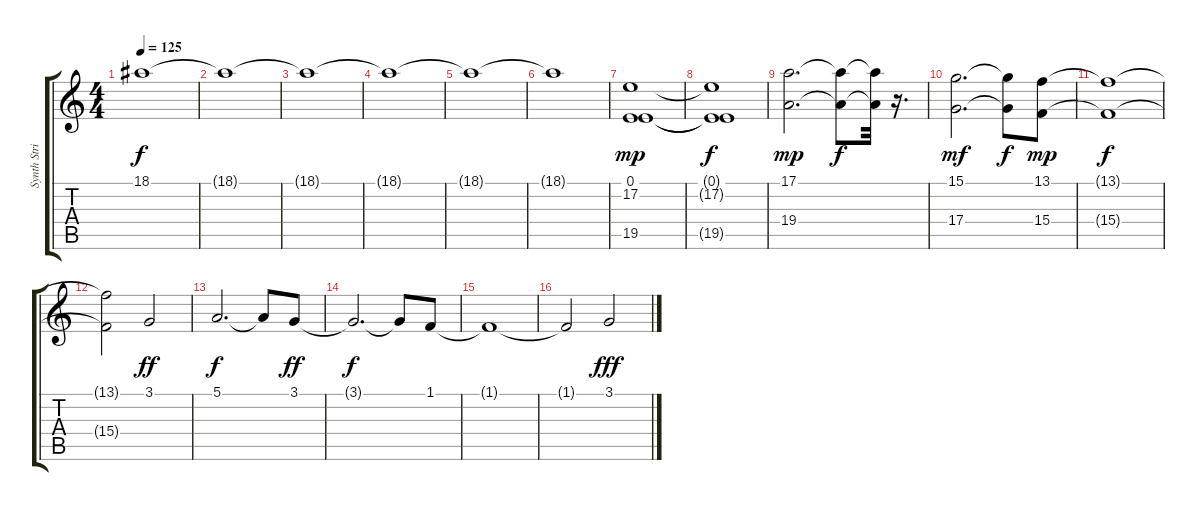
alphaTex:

\track ("Synth Strings" "Synth Stri") {instrument synthstrings1}
\staff {score tabs}
\tuning (E4 B3 G3 D3 A2 E2) {hide}
\ts (4 4)
\tempo 125
\clef g2
\ks c
18.1{t}.1{dy f} |
18.1{t}.1 |
18.1{t}.1 |
18.1{t}.1 |
18.1{t}.1 |
18.1{t}.1 |
(0.1 17.2 19.5).1{dy mp} |
(0.1{t} 17.2{t} 19.5{t}).1{dy f} |
(17.1 19.4).2{d dy mp} (17.1{t} 19.4{t}).8{dy f} (17.1{t} 19.4{t}).32 r.16{d} |
(15.1 17.4).2{d dy mf} (15.1{t} 17.4{t}).8{dy f} (13.1 15.4).8{dy mp} |
(13.1{t} 15.4{t}).1{dy f} |
(13.1{t} 15.4{t}).2 3.1.2{dy ff} |
5.1.2{d dy f} 5.1{t}.8 3.1.8{dy ff} |
3.1{t}.2{d dy f} 3.1{t}.8 1.1.8 |
1.1{t}.1 |
1.1{t}.2 3.1.2{dy fff}
